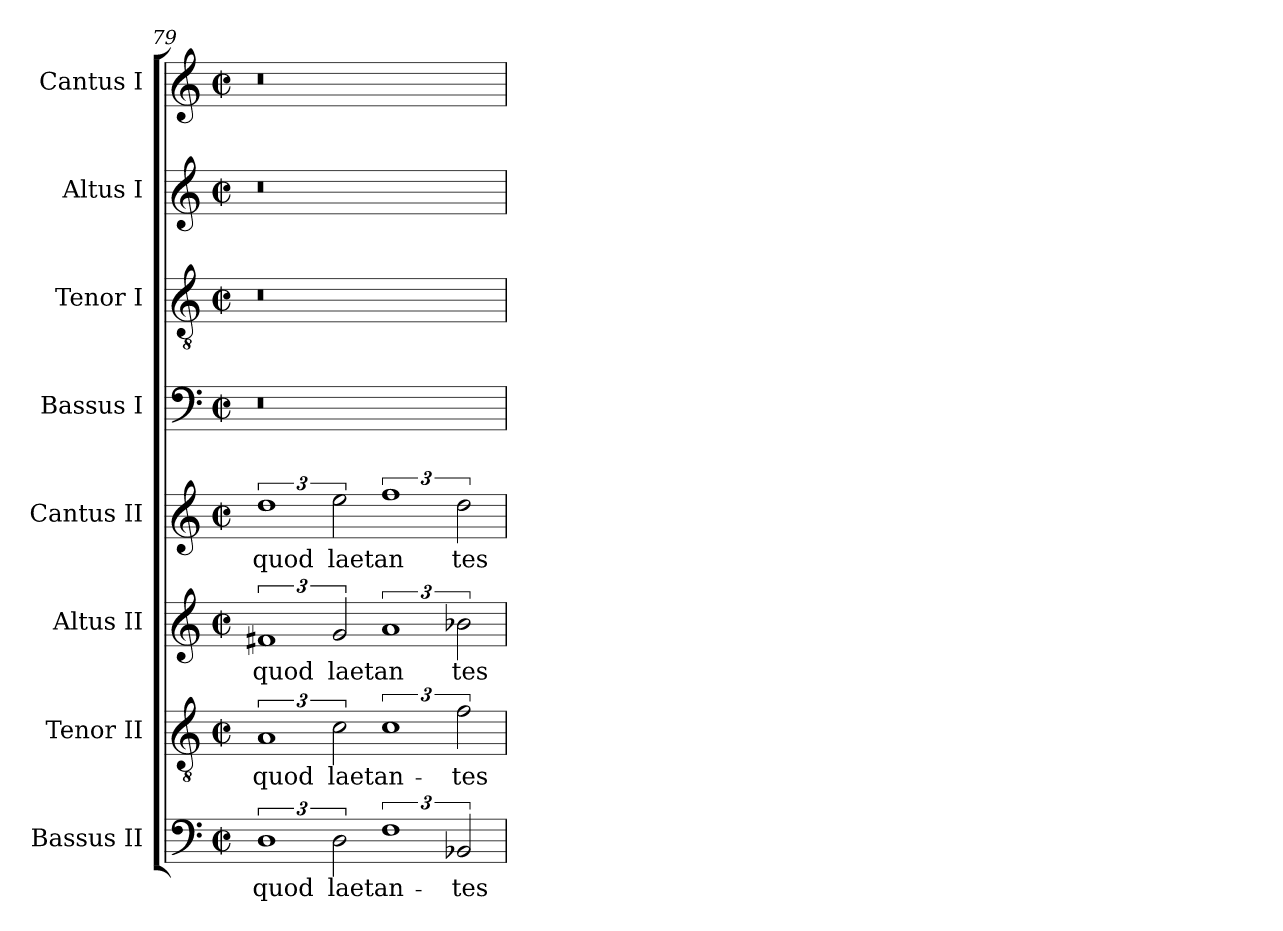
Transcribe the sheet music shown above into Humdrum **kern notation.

**kern	**text	**kern	**text	**kern	**text	**kern	**text	**kern	**kern	**kern	**kern
*part8	*part8	*part7	*part7	*part6	*part6	*part5	*part5	*part4	*part3	*part2	*part1
*staff8	*staff8	*staff7	*staff7	*staff6	*staff6	*staff5	*staff5	*staff4	*staff3	*staff2	*staff1
*I"Bassus II	*	*I"Tenor II	*	*I"Altus II	*	*I"Cantus II	*	*I"Bassus I	*I"Tenor I	*I"Altus I	*I"Cantus I
*clefF4	*	*clefGv2	*	*clefG2	*	*clefG2	*	*clefF4	*clefGv2	*clefG2	*clefG2
*M2/2	*	*M2/2	*	*M2/2	*	*M2/2	*	*M2/2	*M2/2	*M2/2	*M2/2
*met(c|)	*	*met(c|)	*	*met(c|)	*	*met(c|)	*	*met(c|)	*met(c|)	*met(c|)	*met(c|)
=79	=79	=79	=79	=79	=79	=79	=79	=79	=79	=79	=79
!	!LO:LY:b:cj	!	!LO:LY:b:cj	!	!LO:LY:b:cj	!	!LO:LY:b:cj	!	!	!	!
3%2D	quod	3%2A	quod	3%2f#X	quod	3%2dd	quod	0r	0r	0r	0r
!	!LO:LY:b	!	!LO:LY:b	!	!LO:LY:b	!	!LO:LY:b	!	!	!	!
3D\	laetan-	3c\	laetan-	3g/	laetan	3ee\	laetan	.	.	.	.
3%2F	.	3%2c	.	3%2a	.	3%2ff	.	.	.	.	.
!	!LO:LY:b:cj	!	!LO:LY:b:cj	!	!LO:LY:b:cj	!	!LO:LY:b:cj	!	!	!	!
3BB-X/	-tes	3f\	-tes	3b-X\	tes	3dd\	tes	.	.	.	.
=	=	=	=	=	=	=	=	=	=	=	=
*-	*-	*-	*-	*-	*-	*-	*-	*-	*-	*-	*-
